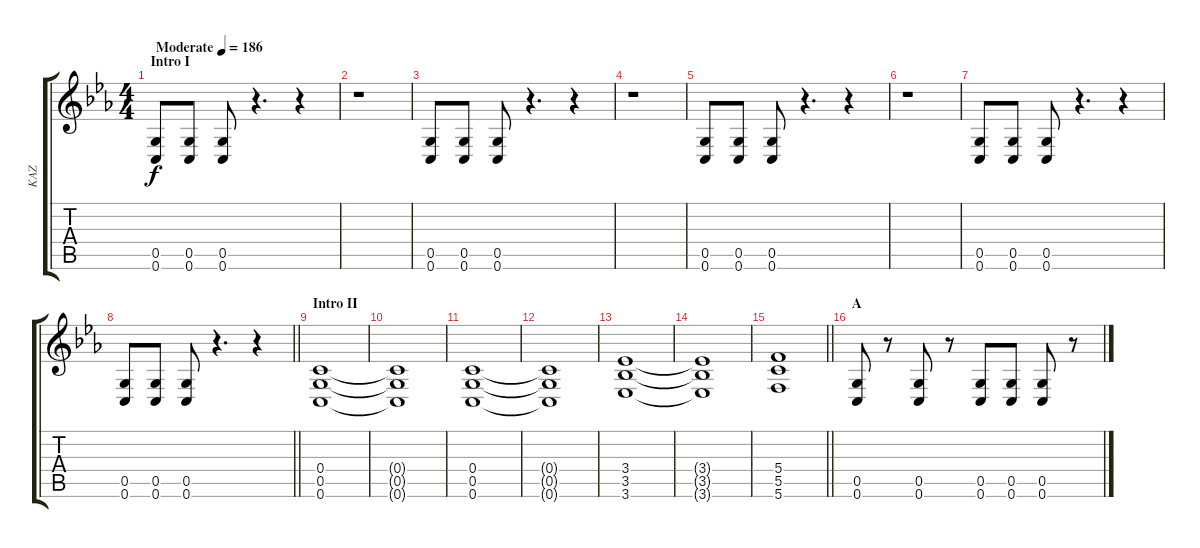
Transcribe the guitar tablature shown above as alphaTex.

\track ("KAZ" "KAZ") {instrument overdrivenguitar}
\staff {score tabs}
\tuning (D4 A3 F3 C3 G2 C2) {hide}
\ts (4 4)
\section ("" "Intro I")
\tempo (186 "Moderate")
\clef g2
\ks cminor
(0.5 0.6).8{dy f instrument overdrivenguitar} (0.5 0.6).8 (0.5 0.6).8 r.4{d} r.4 |
r.1 |
(0.5 0.6).8 (0.5 0.6).8 (0.5 0.6).8 r.4{d} r.4 |
r.1 |
(0.5 0.6).8 (0.5 0.6).8 (0.5 0.6).8 r.4{d} r.4 |
r.1 |
(0.5 0.6).8 (0.5 0.6).8 (0.5 0.6).8 r.4{d} r.4 |
\barLineRight lightlight
(0.5 0.6).8 (0.5 0.6).8 (0.5 0.6).8 r.4{d} r.4 |
\section ("" "Intro II")
(0.4 0.5 0.6).1{balance 8} |
(0.4{t} 0.5{t} 0.6{t}).1 |
(0.4 0.5 0.6).1 |
(0.4{t} 0.5{t} 0.6{t}).1 |
(3.4 3.5 3.6).1 |
(3.4{t} 3.5{t} 3.6{t}).1 |
\barLineRight lightlight
(5.4 5.5 5.6).1 |
\section ("" "A")
(0.5 0.6).8{balance 3} r.8 (0.5 0.6).8 r.8 (0.5 0.6).8 (0.5 0.6).8 (0.5 0.6).8 r.8
